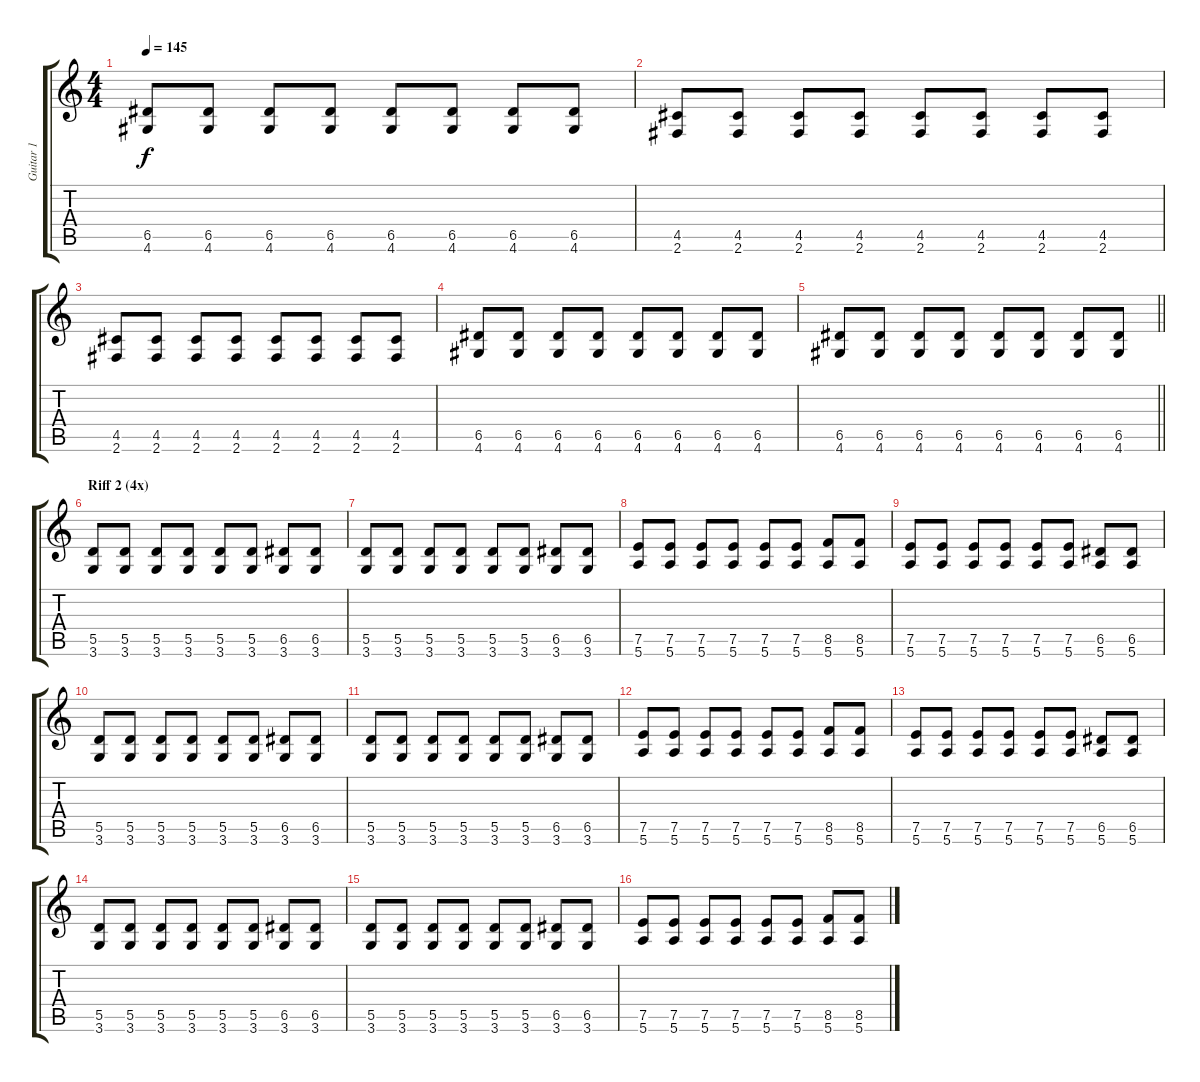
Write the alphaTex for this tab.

\track ("Guitar 1" "Guitar 1") {instrument distortionguitar}
\staff {score tabs}
\tuning (E4 B3 G3 D3 A2 E2) {hide}
\ts (4 4)
\tempo 145
\clef g2
\ks c
(6.5 4.6).8{dy f} (6.5 4.6).8 (6.5 4.6).8 (6.5 4.6).8 (6.5 4.6).8 (6.5 4.6).8 (6.5 4.6).8 (6.5 4.6).8 |
(4.5 2.6).8 (4.5 2.6).8 (4.5 2.6).8 (4.5 2.6).8 (4.5 2.6).8 (4.5 2.6).8 (4.5 2.6).8 (4.5 2.6).8 |
(4.5 2.6).8 (4.5 2.6).8 (4.5 2.6).8 (4.5 2.6).8 (4.5 2.6).8 (4.5 2.6).8 (4.5 2.6).8 (4.5 2.6).8 |
(6.5 4.6).8 (6.5 4.6).8 (6.5 4.6).8 (6.5 4.6).8 (6.5 4.6).8 (6.5 4.6).8 (6.5 4.6).8 (6.5 4.6).8 |
\barLineRight lightlight
(6.5 4.6).8 (6.5 4.6).8 (6.5 4.6).8 (6.5 4.6).8 (6.5 4.6).8 (6.5 4.6).8 (6.5 4.6).8 (6.5 4.6).8 |
\section ("" "Riff 2 (4x)")
(5.5 3.6).8 (5.5 3.6).8 (5.5 3.6).8 (5.5 3.6).8 (5.5 3.6).8 (5.5 3.6).8 (6.5 3.6).8 (6.5 3.6).8 |
(5.5 3.6).8 (5.5 3.6).8 (5.5 3.6).8 (5.5 3.6).8 (5.5 3.6).8 (5.5 3.6).8 (6.5 3.6).8 (6.5 3.6).8 |
(7.5 5.6).8 (7.5 5.6).8 (7.5 5.6).8 (7.5 5.6).8 (7.5 5.6).8 (7.5 5.6).8 (8.5 5.6).8 (8.5 5.6).8 |
(7.5 5.6).8 (7.5 5.6).8 (7.5 5.6).8 (7.5 5.6).8 (7.5 5.6).8 (7.5 5.6).8 (6.5 5.6).8 (6.5 5.6).8 |
(5.5 3.6).8 (5.5 3.6).8 (5.5 3.6).8 (5.5 3.6).8 (5.5 3.6).8 (5.5 3.6).8 (6.5 3.6).8 (6.5 3.6).8 |
(5.5 3.6).8 (5.5 3.6).8 (5.5 3.6).8 (5.5 3.6).8 (5.5 3.6).8 (5.5 3.6).8 (6.5 3.6).8 (6.5 3.6).8 |
(7.5 5.6).8 (7.5 5.6).8 (7.5 5.6).8 (7.5 5.6).8 (7.5 5.6).8 (7.5 5.6).8 (8.5 5.6).8 (8.5 5.6).8 |
(7.5 5.6).8 (7.5 5.6).8 (7.5 5.6).8 (7.5 5.6).8 (7.5 5.6).8 (7.5 5.6).8 (6.5 5.6).8 (6.5 5.6).8 |
(5.5 3.6).8 (5.5 3.6).8 (5.5 3.6).8 (5.5 3.6).8 (5.5 3.6).8 (5.5 3.6).8 (6.5 3.6).8 (6.5 3.6).8 |
(5.5 3.6).8 (5.5 3.6).8 (5.5 3.6).8 (5.5 3.6).8 (5.5 3.6).8 (5.5 3.6).8 (6.5 3.6).8 (6.5 3.6).8 |
(7.5 5.6).8 (7.5 5.6).8 (7.5 5.6).8 (7.5 5.6).8 (7.5 5.6).8 (7.5 5.6).8 (8.5 5.6).8 (8.5 5.6).8
